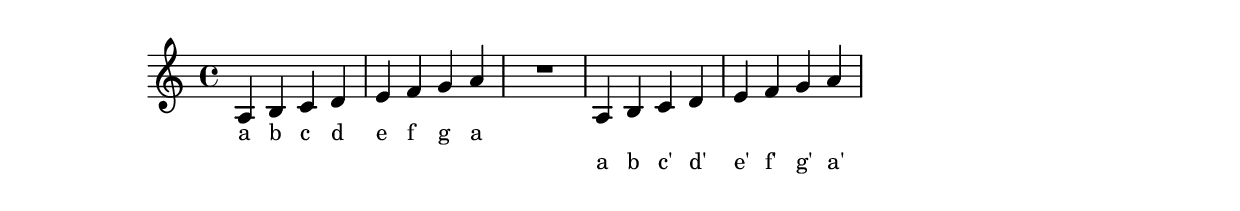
%% Do not edit this file; it is automatically
%% generated from LSR http://lsr.dsi.unimi.it
%% This file is in the public domain.
\version "2.13.39"

\header {
  lsrtags = "tweaks-and-overrides"

%% Translation of GIT committish: a874fda3641c9e02f61be5c41b215b8304b8ed00
  texidoces = "
Se puede usar el contexto @code{NoteNames} para imprimir el valor
textual de las notas.  La propiedad @code{printOctaveNames} activa o
desactiva la representación de la octava de las notas.

"
  doctitlees = "Impresión de los nombres de las notas con o sin indicación de la octava"



  texidoc = "
The @code{NoteNames} context can be used to print the text value of
notes.  The @code{printOctaveNames} property turns on or off the
representation of the octave of the note.

"
  doctitle = "Printing note names with and without an octave marker"
} % begin verbatim

scale = \relative c' {
  a4 b c d
  e4 f g a
}

\new Staff {
  <<
    \scale
    \context NoteNames {
      \set printOctaveNames = ##f
      \scale
    }
  >>
  R1
  <<
    \scale
    \context NoteNames {
      \set printOctaveNames = ##t
      \scale
    }
  >>
}

